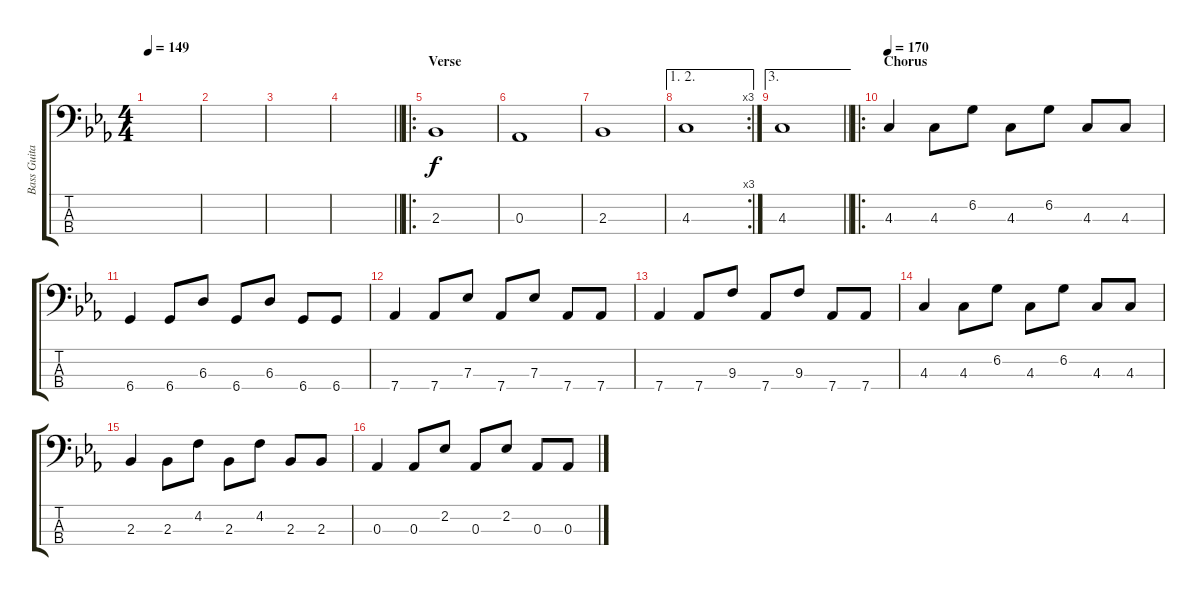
\track ("Bass Guitar" "Bass Guita") {instrument electricbassfinger}
\staff {score tabs}
\tuning (Gb2 Db2 Ab1 Db1) {hide}
\ts (4 4)
\tempo 149
\clef f4
\ks cminor
|
|
|
\barLineRight lightlight
|
\ro
\section ("" "Verse")
2.3.1 |
0.3.1 |
2.3.1 |
\ae (1 2)
\rc 3
4.3.1 |
\ae 3
\barLineRight lightlight
4.3.1 |
\ro
\section ("" "Chorus")
\tempo 170
4.3.4 4.3.8 6.2.8 4.3.8 6.2.8 4.3.8 4.3.8 |
6.4.4 6.4.8 6.3.8 6.4.8 6.3.8 6.4.8 6.4.8 |
7.4.4 7.4.8 7.3.8 7.4.8 7.3.8 7.4.8 7.4.8 |
7.4.4 7.4.8 9.3.8 7.4.8 9.3.8 7.4.8 7.4.8 |
4.3.4 4.3.8 6.2.8 4.3.8 6.2.8 4.3.8 4.3.8 |
2.3.4 2.3.8 4.2.8 2.3.8 4.2.8 2.3.8 2.3.8 |
0.3.4 0.3.8 2.2.8 0.3.8 2.2.8 0.3.8 0.3.8
